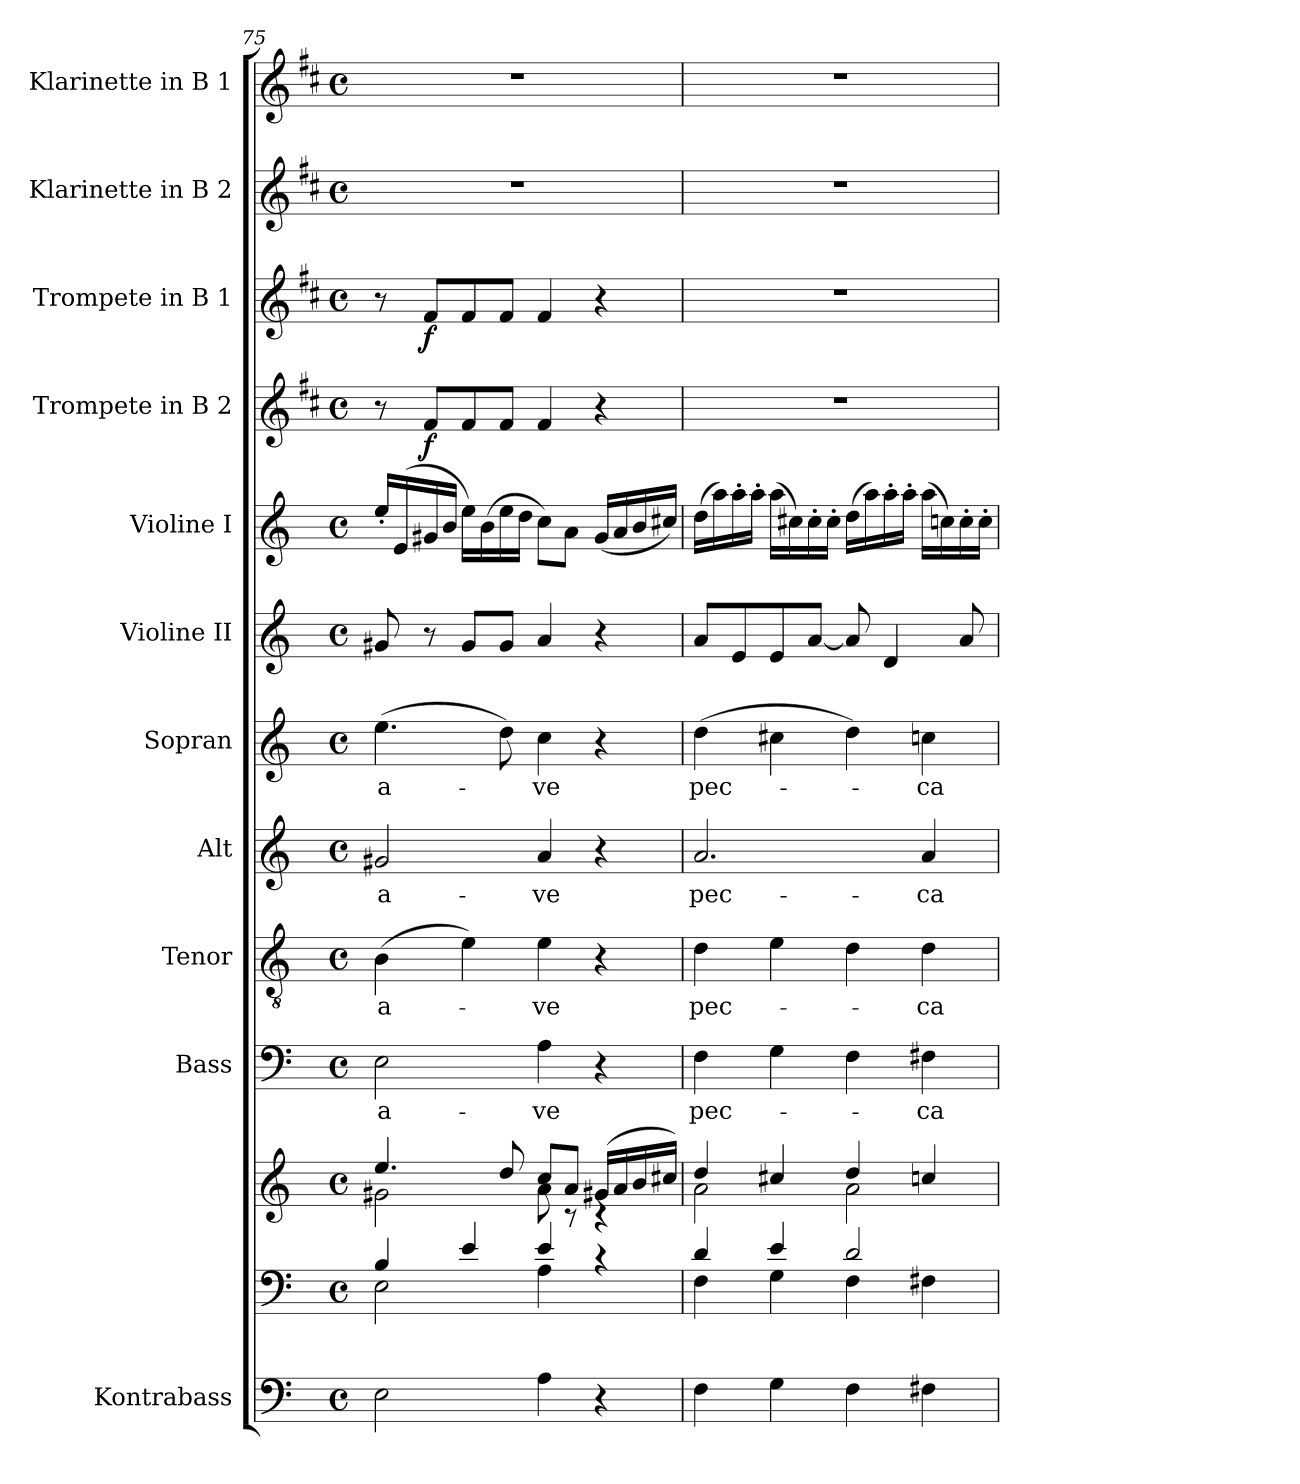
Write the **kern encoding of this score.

**kern	**kern	**kern	**kern	**text	**kern	**text	**kern	**text	**kern	**text	**kern	**kern	**kern	**dynam	**kern	**dynam	**kern	**kern
*part12	*part11	*part11	*part10	*part10	*part9	*part9	*part8	*part8	*part7	*part7	*part6	*part5	*part4	*part4	*part3	*part3	*part2	*part1
*staff13	*staff12	*staff11	*staff10	*staff10	*staff9	*staff9	*staff8	*staff8	*staff7	*staff7	*staff6	*staff5	*staff4	*staff4	*staff3	*staff3	*staff2	*staff1
*I"Kontrabass	*	*	*I"Bass	*	*I"Tenor	*	*I"Alt	*	*I"Sopran	*	*I"Violine II	*I"Violine I	*I"Trompete in B 2	*	*I"Trompete in B 1	*	*I"Klarinette in B 2	*I"Klarinette in B 1
*I'Kb.	*	*	*I'B	*	*I'T	*	*I'A	*	*I'S	*	*I'Vl. II	*I'Vl. I	*	*	*	*	*	*
*clefF4	*clefF4	*clefG2	*clefF4	*	*clefGv2	*	*clefG2	*	*clefG2	*	*clefG2	*clefG2	*clefG2	*	*clefG2	*	*clefG2	*clefG2
*ITrd7c12	*	*	*	*	*	*	*	*	*	*	*	*	*ITrd1c2	*	*ITrd1c2	*	*ITrd1c2	*ITrd1c2
*k[]	*k[]	*k[]	*k[]	*	*k[]	*	*k[]	*	*k[]	*	*k[]	*k[]	*k[]	*	*k[]	*	*k[]	*k[]
*C:	*C:	*C:	*C:	*	*C:	*	*C:	*	*C:	*	*C:	*C:	*C:	*	*C:	*	*C:	*C:
*M4/4	*M4/4	*M4/4	*M4/4	*	*M4/4	*	*M4/4	*	*M4/4	*	*M4/4	*M4/4	*M4/4	*	*M4/4	*	*M4/4	*M4/4
*met(c)	*met(c)	*met(c)	*met(c)	*	*met(c)	*	*met(c)	*	*met(c)	*	*met(c)	*met(c)	*met(c)	*	*met(c)	*	*met(c)	*met(c)
=75	=75	=75	=75	=75	=75	=75	=75	=75	=75	=75	=75	=75	=75	=75	=75	=75	=75	=75
*	*^	*^	*	*	*	*	*	*	*	*	*	*	*	*	*	*	*	*
!	!	!	!	!	!	!LO:LY:b	!	!LO:LY:b	!	!LO:LY:b	!	!LO:LY:b	!	!	!	!	!	!	!	!
2EE\	4B/	2E\	4.ee/	2g#X\	2E\	a-	(>4B\	a-	2g#X/	a-	(>4.ee\	a-	8g#X/	16ee'</LL	8r	.	8r	.	1r	1r
.	.	.	.	.	.	.	.	.	.	.	.	.	.	(<16e/	.	.	.	.	.	.
!	!	!	!	!	!	!	!	!	!	!	!	!	!	!	!	!LO:DY:b	!	!LO:DY:b	!	!
.	.	.	.	.	.	.	.	.	.	.	.	.	8r	16g#X/	8e/L	f	8e/L	f	.	.
.	.	.	.	.	.	.	.	.	.	.	.	.	.	16b/JJ	.	.	.	.	.	.
.	4e/	.	.	.	.	.	4e\)	.	.	.	.	.	8g#/L	16ee\LL)	8e/	.	8e/	.	.	.
.	.	.	.	.	.	.	.	.	.	.	.	.	.	(>16b\	.	.	.	.	.	.
.	.	.	8dd/	.	.	.	.	.	.	.	8dd\)	.	8g#/J	16ee\	8e/J	.	8e/J	.	.	.
.	.	.	.	.	.	.	.	.	.	.	.	.	.	16dd\JJ	.	.	.	.	.	.
!	!	!	!	!	!	!LO:LY:b	!	!LO:LY:b	!	!LO:LY:b	!	!LO:LY:b	!	!	!	!	!	!	!	!
4AA\	4e/	4A\	8cc/L	8a\	4A\	-ve	4e\	-ve	4a/	-ve	4cc\	-ve	4a/	8cc\L)	4e/	.	4e/	.	.	.
.	.	.	8a/J	8rc	.	.	.	.	.	.	.	.	.	8a\J	.	.	.	.	.	.
4r	4rc	4ryy	(>16g#X/LL	4rc	4r	.	4r	.	4r	.	4r	.	4r	(<16g#/LL	4r	.	4r	.	.	.
.	.	.	16a/	.	.	.	.	.	.	.	.	.	.	16a/	.	.	.	.	.	.
.	.	.	16b/	.	.	.	.	.	.	.	.	.	.	16b/	.	.	.	.	.	.
.	.	.	16cc#X/JJ)	.	.	.	.	.	.	.	.	.	.	16cc#X/JJ)	.	.	.	.	.	.
!!LO:PB:g=z
=76	=76	=76	=76	=76	=76	=76	=76	=76	=76	=76	=76	=76	=76	=76	=76	=76	=76	=76	=76	=76
!	!	!	!	!	!	!LO:LY:b	!	!LO:LY:b	!	!LO:LY:b	!	!LO:LY:b	!	!	!	!	!	!	!	!
4FF\	4d/	4F\	4dd/	2a\	4F\	pec-	4d\	pec-	2.a/	pec-	(>4dd\	pec-	8a/L	(>16dd\LL	1r	.	1r	.	1r	1r
.	.	.	.	.	.	.	.	.	.	.	.	.	.	16aa\)	.	.	.	.	.	.
.	.	.	.	.	.	.	.	.	.	.	.	.	8e/	16aa'>\	.	.	.	.	.	.
.	.	.	.	.	.	.	.	.	.	.	.	.	.	16aa'>\JJ	.	.	.	.	.	.
4GG\	4e/	4G\	4cc#X/	.	4G\	.	4e\	.	.	.	4cc#X\	.	8e/	(>16aa\LL	.	.	.	.	.	.
.	.	.	.	.	.	.	.	.	.	.	.	.	.	16cc#X\)	.	.	.	.	.	.
.	.	.	.	.	.	.	.	.	.	.	.	.	[8a/J	16cc#'>\	.	.	.	.	.	.
.	.	.	.	.	.	.	.	.	.	.	.	.	.	16cc#'>\JJ	.	.	.	.	.	.
4FF\	2d/	4F\	4dd/	2a\	4F\	.	4d\	.	.	.	4dd\)	.	8a/]	(>16dd\LL	.	.	.	.	.	.
.	.	.	.	.	.	.	.	.	.	.	.	.	.	16aa\)	.	.	.	.	.	.
.	.	.	.	.	.	.	.	.	.	.	.	.	4d/	16aa'>\	.	.	.	.	.	.
.	.	.	.	.	.	.	.	.	.	.	.	.	.	16aa'>\JJ	.	.	.	.	.	.
!	!	!	!	!	!	!LO:LY:b	!	!LO:LY:b	!	!LO:LY:b	!	!LO:LY:b	!	!	!	!	!	!	!	!
4FF#X\	.	4F#X\	4ccn/	.	4F#X\	-ca-	4d\	-ca-	4a/	-ca-	4ccn\	-ca-	.	(>16aa\LL	.	.	.	.	.	.
.	.	.	.	.	.	.	.	.	.	.	.	.	.	16ccn\)	.	.	.	.	.	.
.	.	.	.	.	.	.	.	.	.	.	.	.	8a/	16cc'>\	.	.	.	.	.	.
.	.	.	.	.	.	.	.	.	.	.	.	.	.	16cc'>\JJ	.	.	.	.	.	.
*	*v	*v	*	*	*	*	*	*	*	*	*	*	*	*	*	*	*	*	*	*
*	*	*v	*v	*	*	*	*	*	*	*	*	*	*	*	*	*	*	*	*
=	=	=	=	=	=	=	=	=	=	=	=	=	=	=	=	=	=	=
*-	*-	*-	*-	*-	*-	*-	*-	*-	*-	*-	*-	*-	*-	*-	*-	*-	*-	*-
